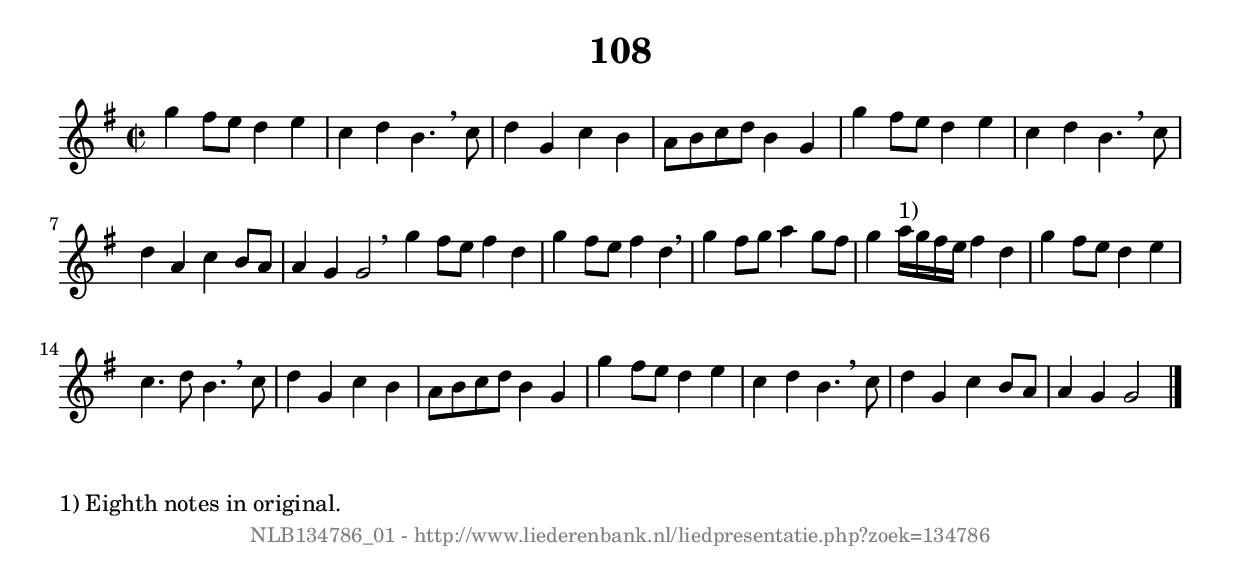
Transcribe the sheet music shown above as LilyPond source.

%
% produced by wce2krn 1.64 (7 June 2014)
%
\version"2.16"
#(append! paper-alist '(("long" . (cons (* 210 mm) (* 2000 mm)))))
#(set-default-paper-size "long")
sb = {\breathe}
mBreak = {\breathe }
bBreak = {\breathe }
x = {\once\override NoteHead #'style = #'cross }
gl=\glissando
itime={\override Staff.TimeSignature #'stencil = ##f }
ficta = {\once\set suggestAccidentals = ##t}
fine = {\once\override Score.RehearsalMark #'self-alignment-X = #1 \mark \markup {\italic{Fine}}}
dc = {\once\override Score.RehearsalMark #'self-alignment-X = #1 \mark \markup {\italic{D.C.}}}
dcf = {\once\override Score.RehearsalMark #'self-alignment-X = #1 \mark \markup {\italic{D.C. al Fine}}}
dcc = {\once\override Score.RehearsalMark #'self-alignment-X = #1 \mark \markup {\italic{D.C. al Coda}}}
ds = {\once\override Score.RehearsalMark #'self-alignment-X = #1 \mark \markup {\italic{D.S.}}}
dsf = {\once\override Score.RehearsalMark #'self-alignment-X = #1 \mark \markup {\italic{D.S. al Fine}}}
dsc = {\once\override Score.RehearsalMark #'self-alignment-X = #1 \mark \markup {\italic{D.S. al Coda}}}
pv = {\set Score.repeatCommands = #'((volta "1"))}
sv = {\set Score.repeatCommands = #'((volta "2"))}
tv = {\set Score.repeatCommands = #'((volta "3"))}
qv = {\set Score.repeatCommands = #'((volta "4"))}
xv = {\set Score.repeatCommands = #'((volta #f))}
\header{ tagline = ""
title = "108"
}
\score {{
\key g \major
\relative g'
{
\set melismaBusyProperties = #'()
\time 2/2
\tempo 4=120
\override Score.MetronomeMark #'transparent = ##t
\override Score.RehearsalMark #'break-visibility = #(vector #t #t #f)
g'4 fis8 e d4 e c d b4. \sb c8 d4 g, c b a8 b c d b4 g g' fis8 e d4 e c4 d b4. \sb c8 d4 a c b8 a a4 g g2 \bar ":|:" \bBreak
g'4 fis8 e fis4 d g fis8 e fis4 d \sb g fis8 g a4 g8 fis g4 a16^"1)" g fis e fis4 d g fis8 e d4 e c4. d8 b4. \sb c8 d4 g, c b a8 b c d b4 g g' fis8 e d4 e c d b4. \sb c8 d4 g, c b8 a a4 g g2 \bar "|."
 }}
 \midi { }
 \layout {
            indent = 0.0\cm
}
}
\markup { \wordwrap-string #" 
1) Eighth notes in original.
"}
\markup { \vspace #0 } \markup { \with-color #grey \fill-line { \center-column { \smaller "NLB134786_01 - http://www.liederenbank.nl/liedpresentatie.php?zoek=134786" } } }
